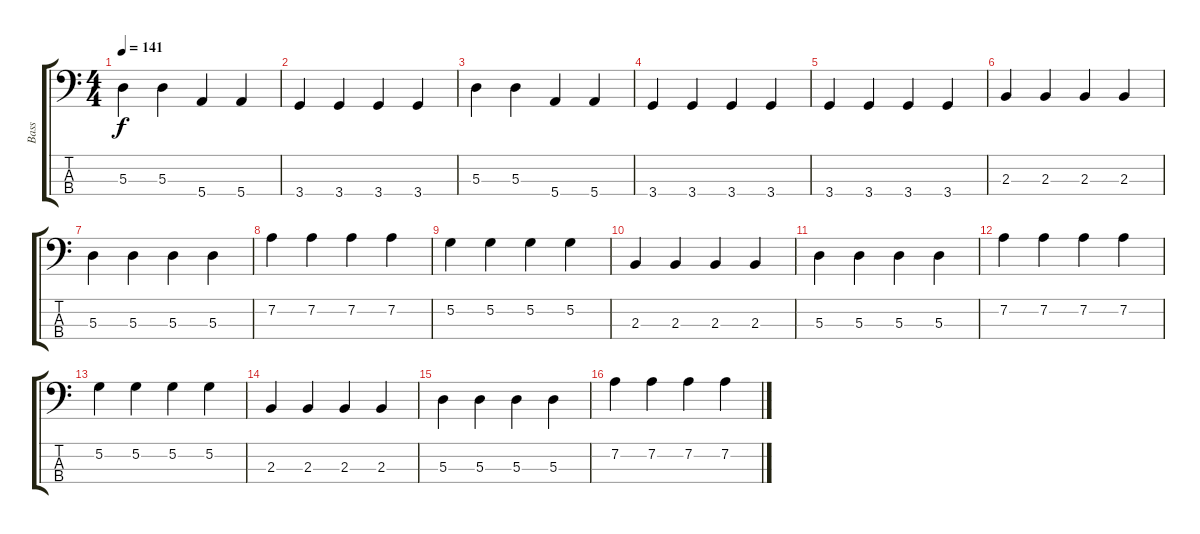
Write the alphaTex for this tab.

\track ("Bass" "Bass") {instrument electricbassfinger}
\staff {score tabs}
\tuning (G2 D2 A1 E1) {hide}
\ts (4 4)
\tempo 141
\clef f4
\ks c
5.3.4{dy f} 5.3.4 5.4.4 5.4.4 |
3.4.4 3.4.4 3.4.4 3.4.4 |
5.3.4 5.3.4 5.4.4 5.4.4 |
3.4.4 3.4.4 3.4.4 3.4.4 |
3.4.4 3.4.4 3.4.4 3.4.4 |
2.3.4 2.3.4 2.3.4 2.3.4 |
5.3.4 5.3.4 5.3.4 5.3.4 |
7.2.4 7.2.4 7.2.4 7.2.4 |
5.2.4 5.2.4 5.2.4 5.2.4 |
2.3.4 2.3.4 2.3.4 2.3.4 |
5.3.4 5.3.4 5.3.4 5.3.4 |
7.2.4 7.2.4 7.2.4 7.2.4 |
5.2.4 5.2.4 5.2.4 5.2.4 |
2.3.4 2.3.4 2.3.4 2.3.4 |
5.3.4 5.3.4 5.3.4 5.3.4 |
7.2.4 7.2.4 7.2.4 7.2.4
